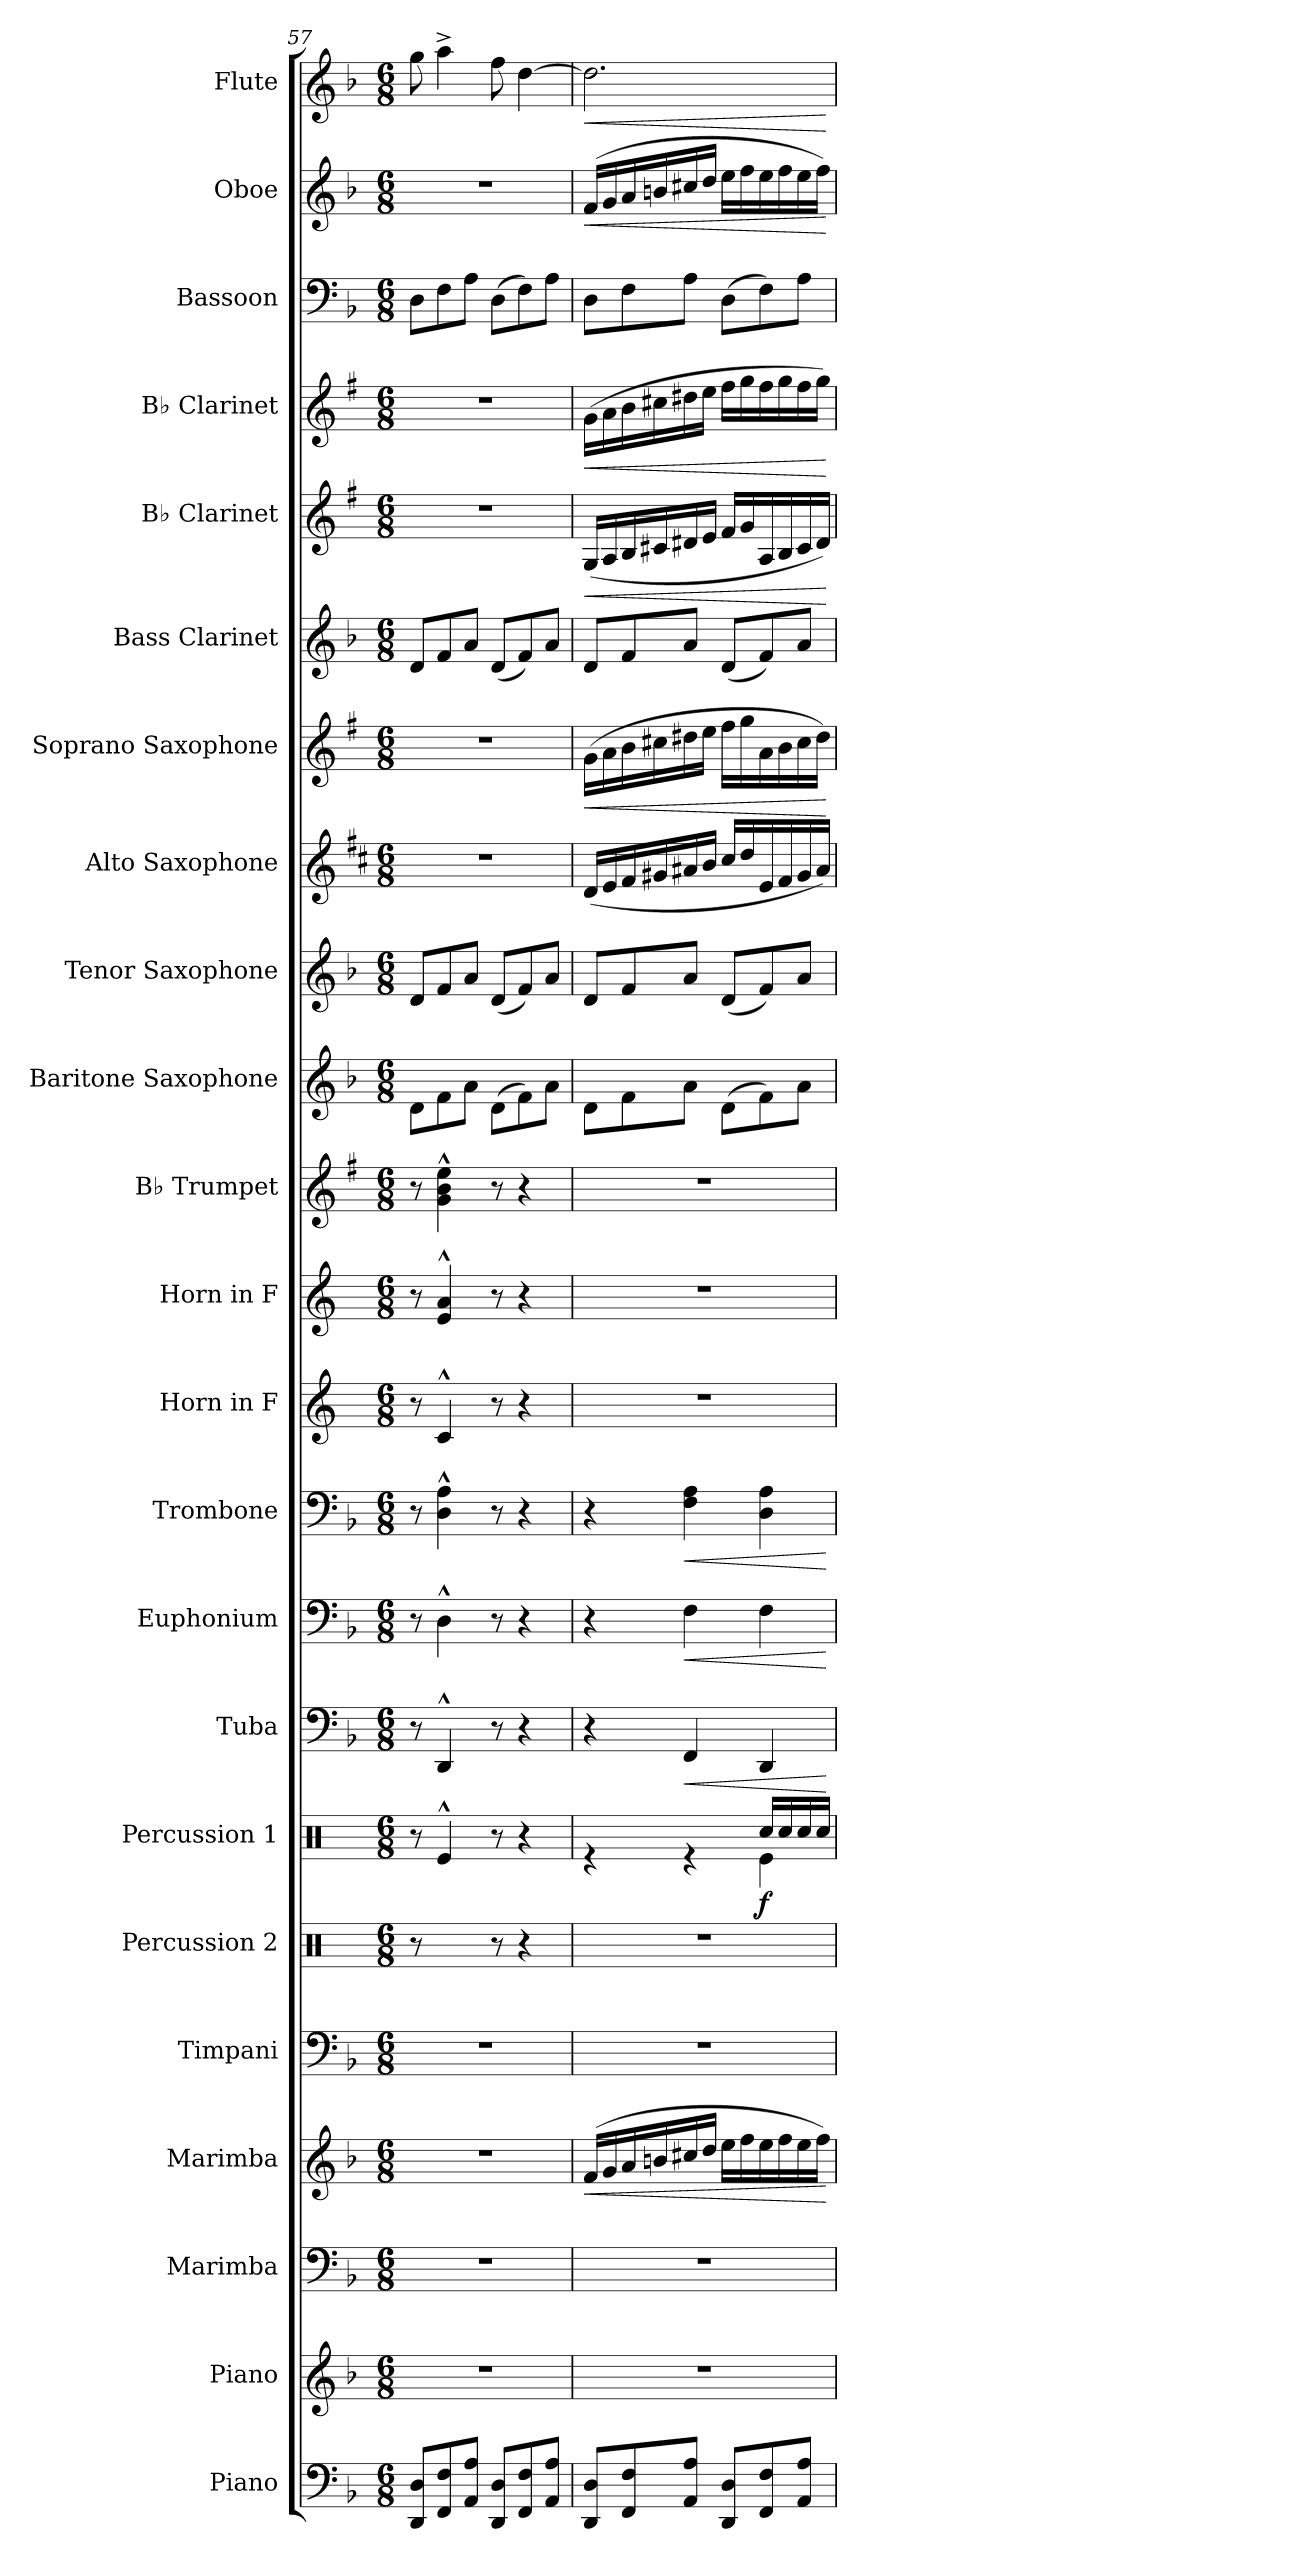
**kern	**kern	**kern	**kern	**dynam	**kern	**kern	**kern	**dynam	**kern	**dynam	**kern	**dynam	**kern	**dynam	**kern	**kern	**kern	**kern	**kern	**kern	**kern	**dynam	**kern	**kern	**dynam	**kern	**dynam	**kern	**kern	**dynam	**kern	**dynam
*part23	*part22	*part21	*part20	*part20	*part19	*part18	*part17	*part17	*part16	*part16	*part15	*part15	*part14	*part14	*part13	*part12	*part11	*part10	*part9	*part8	*part7	*part7	*part6	*part5	*part5	*part4	*part4	*part3	*part2	*part2	*part1	*part1
*staff23	*staff22	*staff21	*staff20	*staff20	*staff19	*staff18	*staff17	*staff17	*staff16	*staff16	*staff15	*staff15	*staff14	*staff14	*staff13	*staff12	*staff11	*staff10	*staff9	*staff8	*staff7	*staff7	*staff6	*staff5	*staff5	*staff4	*staff4	*staff3	*staff2	*staff2	*staff1	*staff1
*I"Piano	*I"Piano	*I"Marimba	*I"Marimba	*	*I"Timpani	*I"Percussion 2	*I"Percussion 1	*	*I"Tuba	*	*I"Euphonium	*	*I"Trombone	*	*I"Horn in F	*I"Horn in F	*I"B♭ Trumpet	*I"Baritone Saxophone	*I"Tenor Saxophone	*I"Alto Saxophone	*I"Soprano Saxophone	*	*I"Bass Clarinet	*I"B♭ Clarinet	*	*I"B♭ Clarinet	*	*I"Bassoon	*I"Oboe	*	*I"Flute	*
*I'Pno.	*I'Pno.	*I'Mrm.	*I'Mrm.	*	*I'Timp.	*I'Pr. 2	*I'Pr. 1	*	*I'Tu.	*	*I'Eu.	*	*I'Trb.	*	*	*	*I'B♭ Tpt.	*I'Bar. Sax.	*I'T. Sax.	*I'A. Sax.	*I'S. Sax.	*	*I'B. Cl.	*I'B♭ Cl.	*	*I'B♭ Cl.	*	*I'Bsn.	*I'Ob.	*	*I'Fl.	*
*clefF4	*clefG2	*clefF4	*clefG2	*	*clefF4	*clefX	*clefX	*	*clefF4	*	*clefF4	*	*clefF4	*	*clefG2	*clefG2	*clefG2	*clefG2	*clefG2	*clefG2	*clefG2	*	*clefG2	*clefG2	*	*clefG2	*	*clefF4	*clefG2	*	*clefG2	*
*	*	*	*	*	*	*	*	*	*	*	*	*	*	*	*ITrd4c7	*ITrd4c7	*ITrd1c2	*ITrd12c21	*ITrd8c14	*ITrd5c9	*ITrd1c2	*	*ITrd8c14	*ITrd1c2	*	*ITrd1c2	*	*	*	*	*	*
*k[b-]	*k[b-]	*k[b-]	*k[b-]	*	*k[b-]	*k[]	*k[]	*	*k[b-]	*	*k[b-]	*	*k[b-]	*	*k[b-]	*k[b-]	*k[b-]	*k[b-]	*k[b-]	*k[b-]	*k[b-]	*	*k[b-]	*k[b-]	*	*k[b-]	*	*k[b-]	*k[b-]	*	*k[b-]	*
*M6/8	*M6/8	*M6/8	*M6/8	*	*M6/8	*M6/8	*M6/8	*	*M6/8	*	*M6/8	*	*M6/8	*	*M6/8	*M6/8	*M6/8	*M6/8	*M6/8	*M6/8	*M6/8	*	*M6/8	*M6/8	*	*M6/8	*	*M6/8	*M6/8	*	*M6/8	*
=57	=57	=57	=57	=57	=57	=57	=57	=57	=57	=57	=57	=57	=57	=57	=57	=57	=57	=57	=57	=57	=57	=57	=57	=57	=57	=57	=57	=57	=57	=57	=57	=57
8DD/ 8D/L	2.r	2.r	2.r	.	2.r	8r	8r	.	8r	.	8r	.	8r	.	8r	8r	8r	8D\L	8D/L	2.r	2.r	.	8D/L	2.r	.	2.r	.	8D\L	2.r	.	8gg\	.
8FF/ 8F/	.	.	.	.	.	4R^^\	4Re^^/	.	4DD^^/	.	4D^^\	.	4D\^^ 4A\^^	.	4F^^/	4A/^^ 4d/^^	4f\^^ 4a\^^ 4dd\^^	8F\	8F/	.	.	.	8F/	.	.	.	.	8F\	.	.	4aa^\	.
8AA/ 8A/J	.	.	.	.	.	.	.	.	.	.	.	.	.	.	.	.	.	8A\J	8A/J	.	.	.	8A/J	.	.	.	.	8A\J	.	.	.	.
8DD/ 8D/L	.	.	.	.	.	8r	8r	.	8r	.	8r	.	8r	.	8r	8r	8r	(8D\L	(8D/L	.	.	.	(8D/L	.	.	.	.	(8D\L	.	.	8ff\	.
8FF/ 8F/	.	.	.	.	.	4r	4r	.	4r	.	4r	.	4r	.	4r	4r	4r	8F\)	8F/)	.	.	.	8F/)	.	.	.	.	8F\)	.	.	[4dd\	.
8AA/ 8A/J	.	.	.	.	.	.	.	.	.	.	.	.	.	.	.	.	.	8A\J	8A/J	.	.	.	8A/J	.	.	.	.	8A\J	.	.	.	.
=58	=58	=58	=58	=58	=58	=58	=58	=58	=58	=58	=58	=58	=58	=58	=58	=58	=58	=58	=58	=58	=58	=58	=58	=58	=58	=58	=58	=58	=58	=58	=58	=58
!	!	!	!	!LO:HP:b	!	!	!	!	!	!	!	!	!	!	!	!	!	!	!	!	!	!LO:HP:b	!	!	!LO:HP:b	!	!LO:HP:b	!	!	!LO:HP:b	!	!LO:HP:b
*	*	*	*	*	*	*	*^	*	*	*	*	*	*	*	*	*	*	*	*	*	*	*	*	*	*	*	*	*	*	*	*	*
8DD/ 8D/L	2.r	2.r	(16f/LL	<	2.r	2.r	4re	2ryy	.	4r	.	4r	.	4r	.	2.r	2.r	2.r	8D\L	8D/L	(16F/LL	(16f\LL	<	8D/L	(16F/LL	<	(16f\LL	<	8D\L	(16f/LL	<	2.dd\]	<
.	.	.	16g/	.	.	.	.	.	.	.	.	.	.	.	.	.	.	.	.	.	16G/	16g\	.	.	16G/	.	16g\	.	.	16g/	.	.	.
8FF/ 8F/	.	.	16a/	.	.	.	.	.	.	.	.	.	.	.	.	.	.	.	8F\	8F/	16A/	16a\	.	8F/	16A/	.	16a\	.	8F\	16a/	.	.	.
.	.	.	16bn/	.	.	.	.	.	.	.	.	.	.	.	.	.	.	.	.	.	16Bn/	16bn\	.	.	16Bn/	.	16bn\	.	.	16bn/	.	.	.
!	!	!	!	!	!	!	!	!	!	!	!LO:HP:b	!	!LO:HP:b	!	!LO:HP:b	!	!	!	!	!	!	!	!	!	!	!	!	!	!	!	!	!	!
8AA/ 8A/J	.	.	16cc#X/	.	.	.	4re	.	.	4FF/	<	4F\	<	4F\ 4A\	<	.	.	.	8A\J	8A/J	16c#X/	16cc#X\	.	8A/J	16c#X/	.	16cc#X\	.	8A\J	16cc#X/	.	.	.
.	.	.	16dd/JJ	.	.	.	.	.	.	.	.	.	.	.	.	.	.	.	.	.	16d/JJ	16dd\JJ	.	.	16d/JJ	.	16dd\JJ	.	.	16dd/JJ	.	.	.
8DD/ 8D/L	.	.	16ee\LL	.	.	.	.	.	.	.	.	.	.	.	.	.	.	.	(8D\L	(8D/L	16e/LL	16ee\LL	.	(8D/L	16e/LL	.	16ee\LL	.	(8D\L	16ee\LL	.	.	.
.	.	.	16ff\	.	.	.	.	.	.	.	.	.	.	.	.	.	.	.	.	.	16f/	16ff\	.	.	16f/	.	16ff\	.	.	16ff\	.	.	.
!	!	!	!	!	!	!	!	!	!LO:DY:b	!	!	!	!	!	!	!	!	!	!	!	!	!	!	!	!	!	!	!	!	!	!	!	!
8FF/ 8F/	.	.	16ee\	.	.	.	4Re\	16Rcc/LL	f	4DD/	.	4F\	.	4D\ 4A\	.	.	.	.	8F\)	8F/)	16G/	16g\	.	8F/)	16G/	.	16ee\	.	8F\)	16ee\	.	.	.
.	.	.	16ff\	.	.	.	.	16Rcc/	.	.	.	.	.	.	.	.	.	.	.	.	16A/	16a\	.	.	16A/	.	16ff\	.	.	16ff\	.	.	.
8AA/ 8A/J	.	.	16ee\	.	.	.	.	16Rcc/	.	.	.	.	.	.	.	.	.	.	8A\J	8A/J	16B/	16b\	.	8A/J	16B/	.	16ee\	.	8A\J	16ee\	.	.	.
.	.	.	16ff\JJ)	.	.	.	.	16Rcc/JJ	.	.	.	.	.	.	.	.	.	.	.	.	16c#/JJ)	16cc#\JJ)	.	.	16c#/JJ)	.	16ff\JJ)	.	.	16ff\JJ)	.	.	.
*	*	*	*	*	*	*	*v	*v	*	*	*	*	*	*	*	*	*	*	*	*	*	*	*	*	*	*	*	*	*	*	*	*	*
.	.	.	.	[	.	.	.	.	.	[	.	[	.	[	.	.	.	.	.	.	.	[	.	.	[	.	[	.	.	[	.	[
=	=	=	=	=	=	=	=	=	=	=	=	=	=	=	=	=	=	=	=	=	=	=	=	=	=	=	=	=	=	=	=	=
*-	*-	*-	*-	*-	*-	*-	*-	*-	*-	*-	*-	*-	*-	*-	*-	*-	*-	*-	*-	*-	*-	*-	*-	*-	*-	*-	*-	*-	*-	*-	*-	*-
